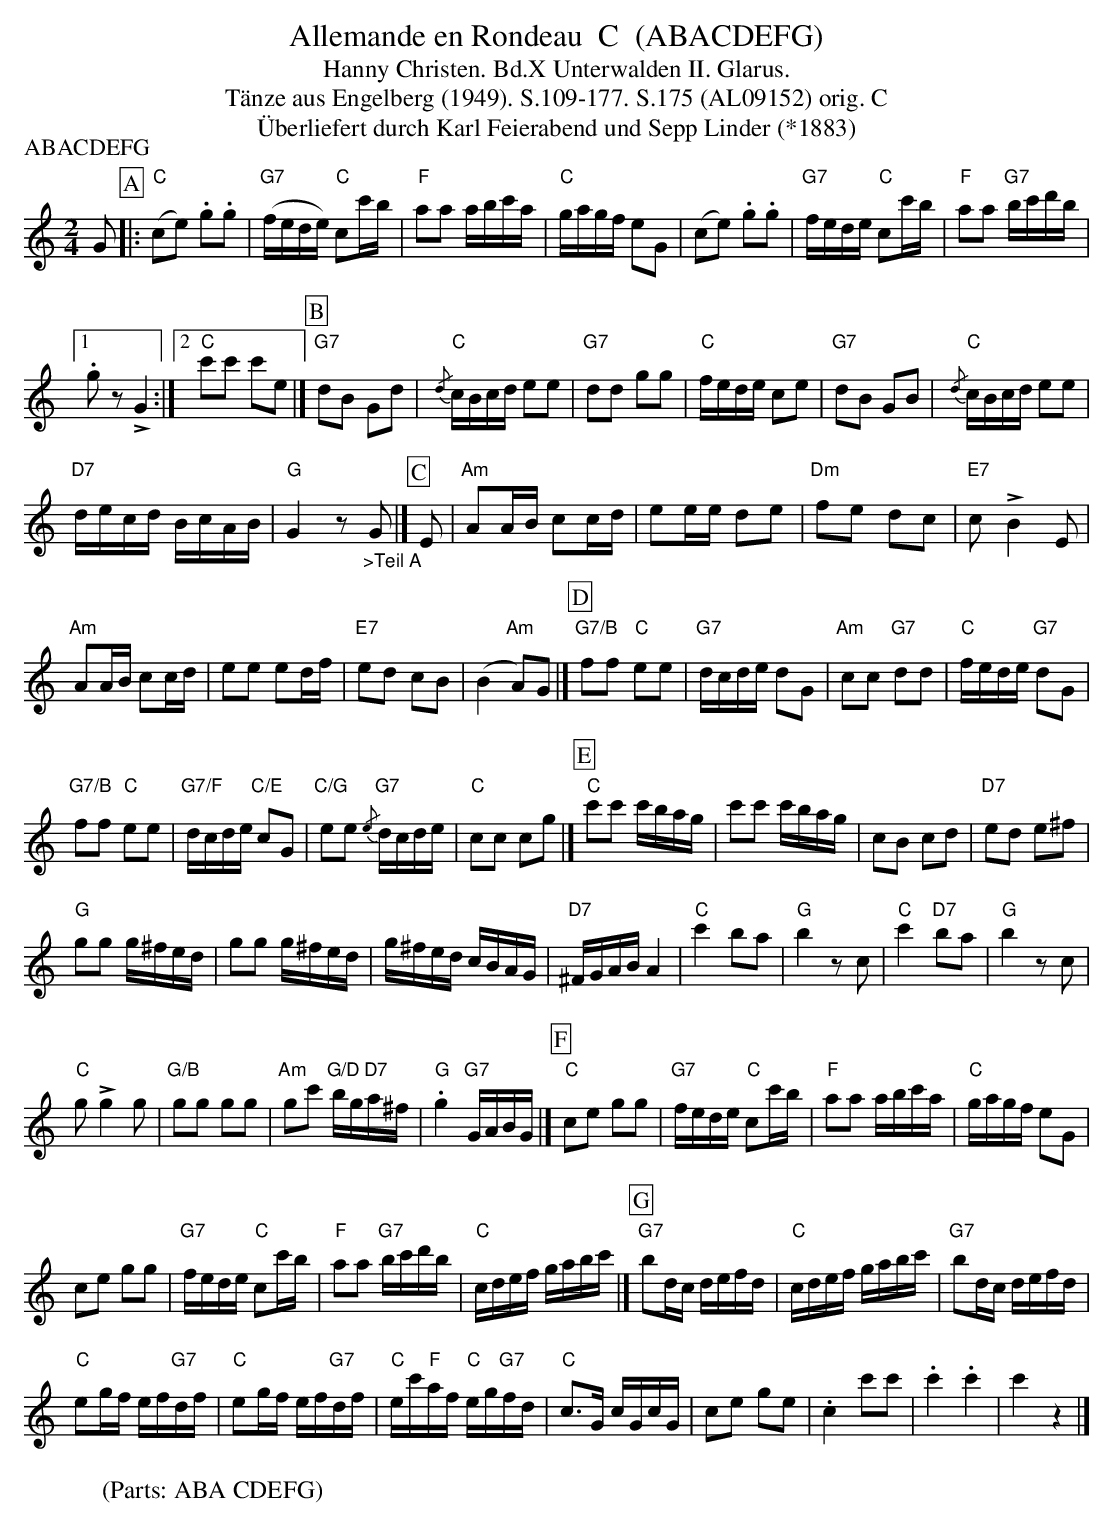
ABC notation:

X:1
T:Allemande en Rondeau  C  (ABACDEFG)
T:Hanny Christen. Bd.X Unterwalden II. Glarus.
T: T\"anze aus Engelberg (1949). S.109-177. S.175 (AL09152) orig. C
T: \"Uberliefert durch Karl Feierabend und Sepp Linder (*1883)
P:ABACDEFG
M:2/4
L:1/16
K:C %%MIDI gchordon
G2 [P:A] |: ("C"c2e2) .g2.g2 | ("G7"fede) "C"c2c'b | "F"a2a2 abc'a | "C"gagf e2G2 | (c2e2) .g2.g2 | "G7"fede "C"c2c'b | "F"a2a2 "G7"bc'd'b |1
.g2z2!>!G4 :|2 "C"c'2c'2 c'2e2 |] [P:B] "G7"d2B2 G2d2 | {/d}"C"cBcd e2e2 | "G7"d2d2 g2g2 | "C"fede c2e2 | "G7"d2B2 G2B2 | {/d}"C"cBcd e2e2 |
"D7"decd BcAB | "G"G4z2"_>Teil A"G2 |] [P:C] E2 | "Am"A2AB c2cd | e2ee d2e2 | "Dm"f2e2 d2c2 | "E7"c2!>!B4E2 |
"Am"A2AB c2cd | e2e2 e2df | "E7"e2d2 c2B2 | (B4 "Am"A2)G2 |] [P:D] "G7/B"f2f2 "C"e2e2 | "G7"dcde d2G2 | "Am"c2c2 "G7"d2d2 | "C"fede "G7"d2G2 |
"G7/B"f2f2 "C"e2e2 | "G7/F"dcde "C/E"c2G2 | "C/G"e2e2 {/e}"G7"dcde | "C"c2c2 c2g2 |] [P:E] "C"c'2c'2 c'bag | c'2c'2 c'bag | c2B2 c2d2 | "D7"e2d2 e2^f2 |
"G"g2g2 g^fed | g2g2 g^fed | g^fed cBAG | "D7"^FGAB A4 | "C"c'4 b2a2 | "G"b4z2c2 | "C"c'4"D7"b2a2 | "G"b4z2c2 |
"C"g2!>!g4g2 | "G/B"g2g2 g2g2 | "Am"g2c'2 "G/D"bg"D7"a^f | "G".g4 "G7"GABG |] [P:F] "C"c2e2 g2g2 | "G7"fede "C"c2c'b | "F"a2a2 abc'a | "C"gagf e2G2 |
c2e2 g2g2 | "G7"fede "C"c2c'b | "F"a2a2 "G7"bc'd'b | "C"cdef gabc' |] [P:G] "G7"b2dc defd | "C"cdef gabc' | "G7"b2dc defd |
"C"e2gf ef"G7"df | "C"e2gf ef"G7"df | "C"ec'"F"af "C"eg"G7"fd | "C"c3G cGcG | c2e2 g2e2 | .c4 c'2c'2 | .c'4.c'4 | c'4z4 |]
W:(Parts: ABA CDEFG)
